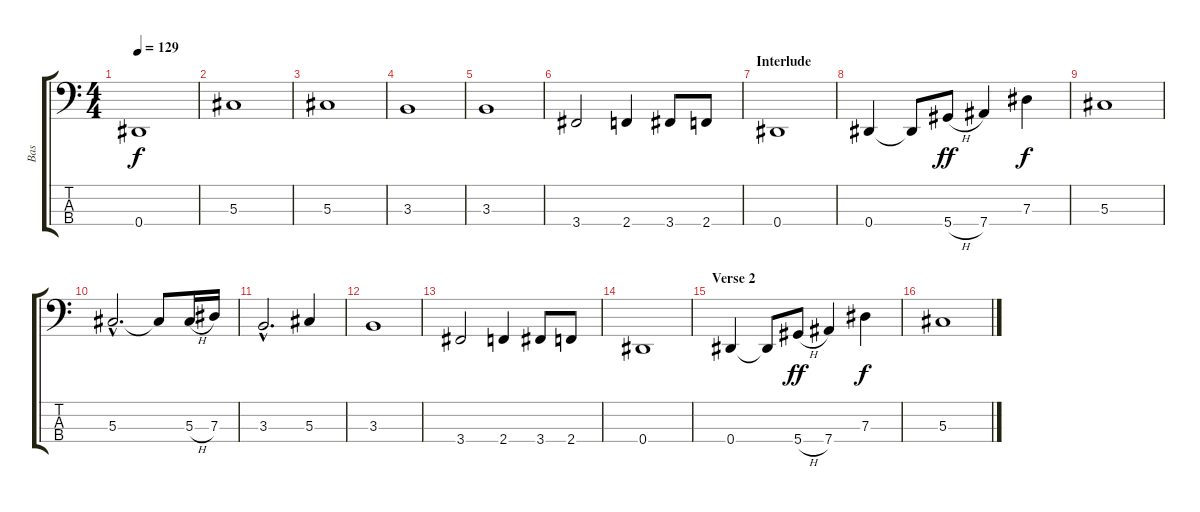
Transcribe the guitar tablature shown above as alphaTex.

\track ("Bas" "Bas") {instrument electricbasspick}
\staff {score tabs}
\tuning (Gb2 Db2 Ab1 Eb1) {hide}
\ts (4 4)
\tempo 129
\clef f4
\ks c
0.4.1{dy f} |
5.3.1 |
5.3.1 |
3.3.1 |
3.3.1 |
3.4.2 2.4.4 3.4.8 2.4.8 |
\section ("" "Interlude")
0.4.1 |
0.4.4 0.4{t}.8 5.4{h}.8{dy ff} 7.4.4 7.3.4{dy f} |
5.3.1 |
5.3{hac}.2{d} 5.3{t}.8 5.3{h}.16 7.3.16 |
3.3{hac}.2{d} 5.3.4 |
3.3.1 |
3.4.2 2.4.4 3.4.8 2.4.8 |
0.4.1 |
\section ("" "Verse 2")
0.4.4 0.4{t}.8 5.4{h}.8{dy ff} 7.4.4 7.3.4{dy f} |
5.3.1
